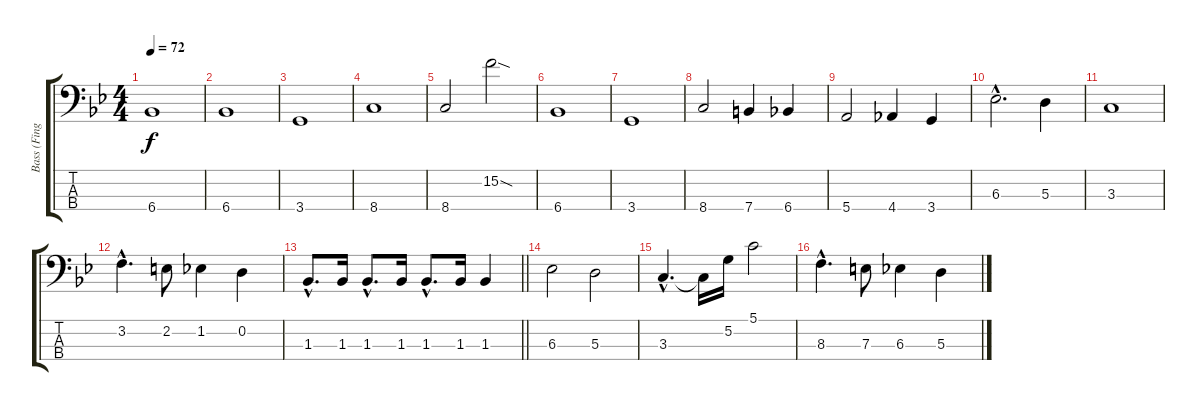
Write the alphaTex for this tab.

\track ("Bass (Finger)" "Bass (Fing") {instrument electricbassfinger}
\staff {score tabs}
\tuning (G2 D2 A1 E1) {hide}
\ts (4 4)
\tempo 72
\clef f4
\ks bb
6.4.1{dy f} |
6.4.1 |
3.4.1 |
8.4.1 |
8.4.2 15.2{sod}.2 |
6.4.1 |
3.4.1 |
8.4.2 7.4.4 6.4.4 |
5.4.2 4.4.4 3.4.4 |
6.3{hac}.2{d} 5.3.4 |
3.3.1 |
3.2{hac}.4{d} 2.2.8 1.2.4 0.2.4 |
\barLineRight lightlight
1.3{hac}.8{d} 1.3.16 1.3{hac}.8{d} 1.3.16 1.3{hac}.8{d} 1.3.16 1.3.4 |
6.3.2 5.3.2 |
3.3{hac}.4{d} 3.3{t}.16 5.2.16 5.1.2 |
8.3{hac}.4{d} 7.3.8 6.3.4 5.3.4
